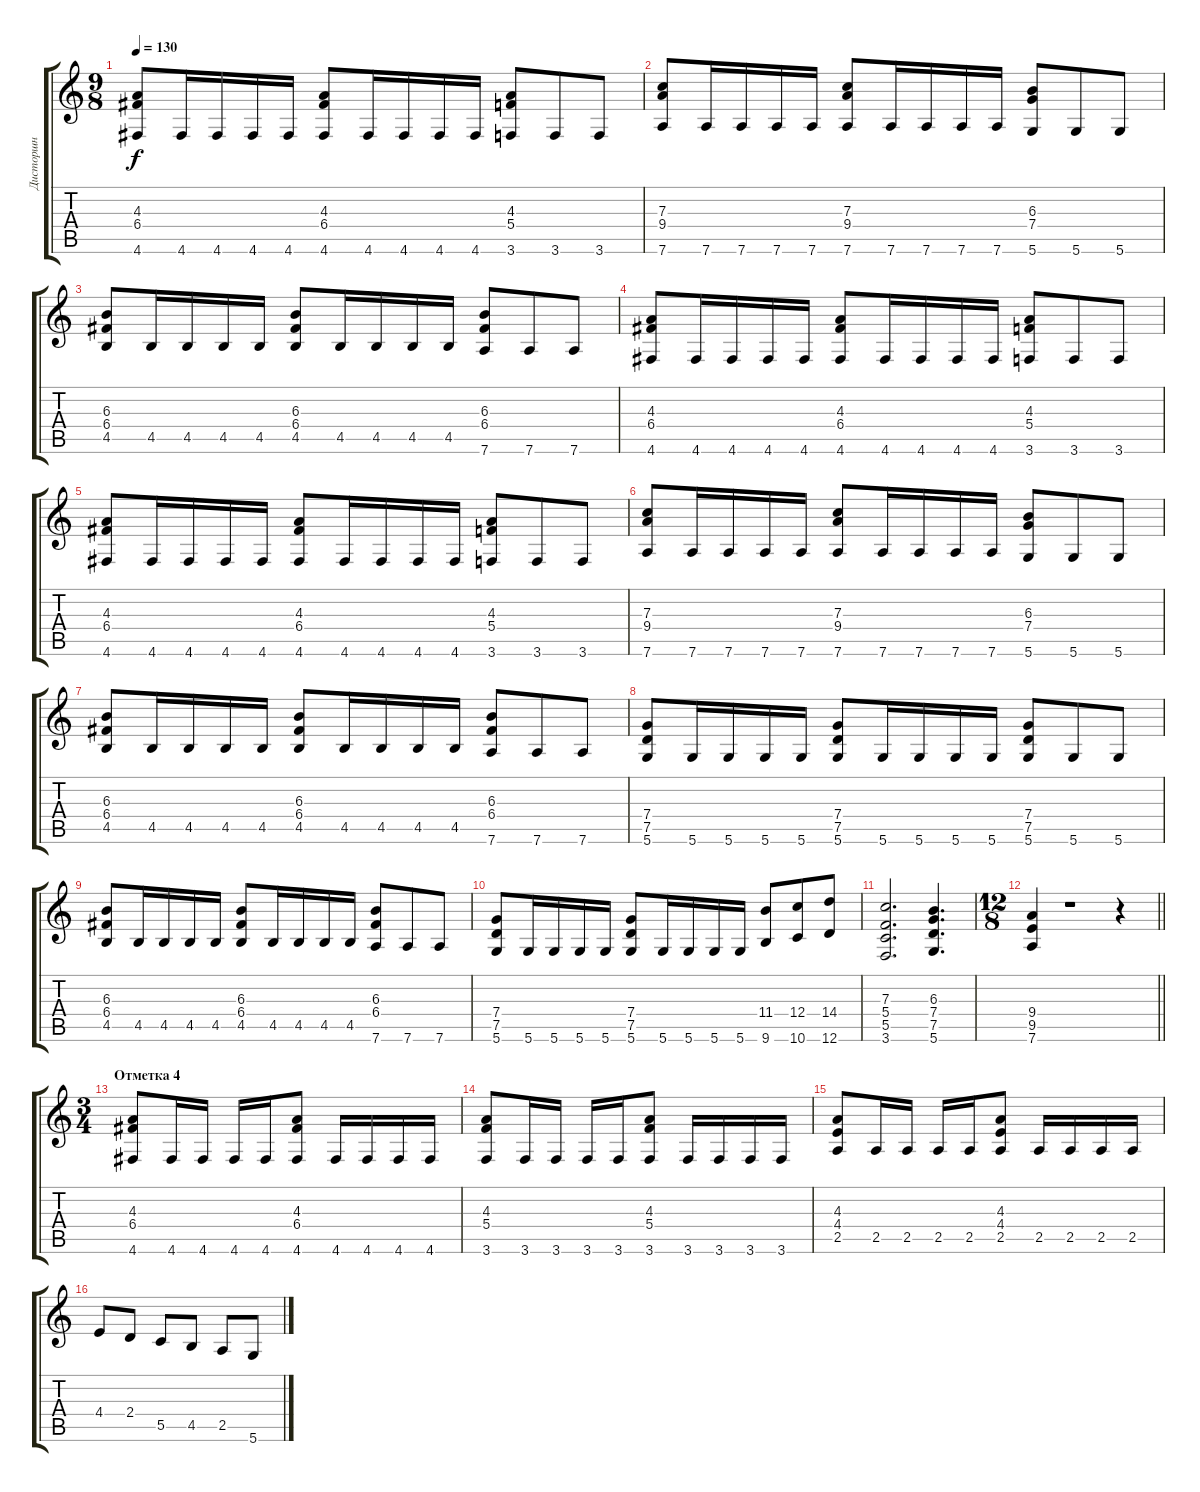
\track ("Дисторшн" "Дисторшн") {instrument distortionguitar}
\staff {score tabs}
\tuning (D4 A3 F3 C3 G2 D2) {hide}
\ts (9 8)
\tempo 130
\clef g2
\ks c
(4.3 6.4 4.6).8{dy f} 4.6.16 4.6.16 4.6.16 4.6.16 (4.3 6.4 4.6).8 4.6.16 4.6.16 4.6.16 4.6.16 (4.3 5.4 3.6).8 3.6.8 3.6.8 |
(7.3 9.4 7.6).8 7.6.16 7.6.16 7.6.16 7.6.16 (7.3 9.4 7.6).8 7.6.16 7.6.16 7.6.16 7.6.16 (6.3 7.4 5.6).8 5.6.8 5.6.8 |
(6.3 6.4 4.5).8 4.5.16 4.5.16 4.5.16 4.5.16 (6.3 6.4 4.5).8 4.5.16 4.5.16 4.5.16 4.5.16 (6.3 6.4 7.6).8 7.6.8 7.6.8 |
(4.3 6.4 4.6).8 4.6.16 4.6.16 4.6.16 4.6.16 (4.3 6.4 4.6).8 4.6.16 4.6.16 4.6.16 4.6.16 (4.3 5.4 3.6).8 3.6.8 3.6.8 |
(4.3 6.4 4.6).8 4.6.16 4.6.16 4.6.16 4.6.16 (4.3 6.4 4.6).8 4.6.16 4.6.16 4.6.16 4.6.16 (4.3 5.4 3.6).8 3.6.8 3.6.8 |
(7.3 9.4 7.6).8 7.6.16 7.6.16 7.6.16 7.6.16 (7.3 9.4 7.6).8 7.6.16 7.6.16 7.6.16 7.6.16 (6.3 7.4 5.6).8 5.6.8 5.6.8 |
(6.3 6.4 4.5).8 4.5.16 4.5.16 4.5.16 4.5.16 (6.3 6.4 4.5).8 4.5.16 4.5.16 4.5.16 4.5.16 (6.3 6.4 7.6).8 7.6.8 7.6.8 |
(7.4 7.5 5.6).8 5.6.16 5.6.16 5.6.16 5.6.16 (7.4 7.5 5.6).8 5.6.16 5.6.16 5.6.16 5.6.16 (7.4 7.5 5.6).8 5.6.8 5.6.8 |
(6.3 6.4 4.5).8 4.5.16 4.5.16 4.5.16 4.5.16 (6.3 6.4 4.5).8 4.5.16 4.5.16 4.5.16 4.5.16 (6.3 6.4 7.6).8 7.6.8 7.6.8 |
(7.4 7.5 5.6).8 5.6.16 5.6.16 5.6.16 5.6.16 (7.4 7.5 5.6).8 5.6.16 5.6.16 5.6.16 5.6.16 (11.4 9.6).8 (12.4 10.6).8 (14.4 12.6).8 |
(7.3 5.4 5.5 3.6).2{d} (6.3 7.4 7.5 5.6).4{d} |
\ts (12 8)
\barLineRight lightlight
(9.4 9.5 7.6).4 r.1 r.4 |
\ts (3 4)
\section ("" "Отметка 4")
(4.3 6.4 4.6).8 4.6.16 4.6.16 4.6.16 4.6.16 (4.3 6.4 4.6).8 4.6.16 4.6.16 4.6.16 4.6.16 |
(4.3 5.4 3.6).8 3.6.16 3.6.16 3.6.16 3.6.16 (4.3 5.4 3.6).8 3.6.16 3.6.16 3.6.16 3.6.16 |
(4.3 4.4 2.5).8 2.5.16 2.5.16 2.5.16 2.5.16 (4.3 4.4 2.5).8 2.5.16 2.5.16 2.5.16 2.5.16 |
4.4.8{volume 16} 2.4.8 5.5.8 4.5.8 2.5.8 5.6.8
